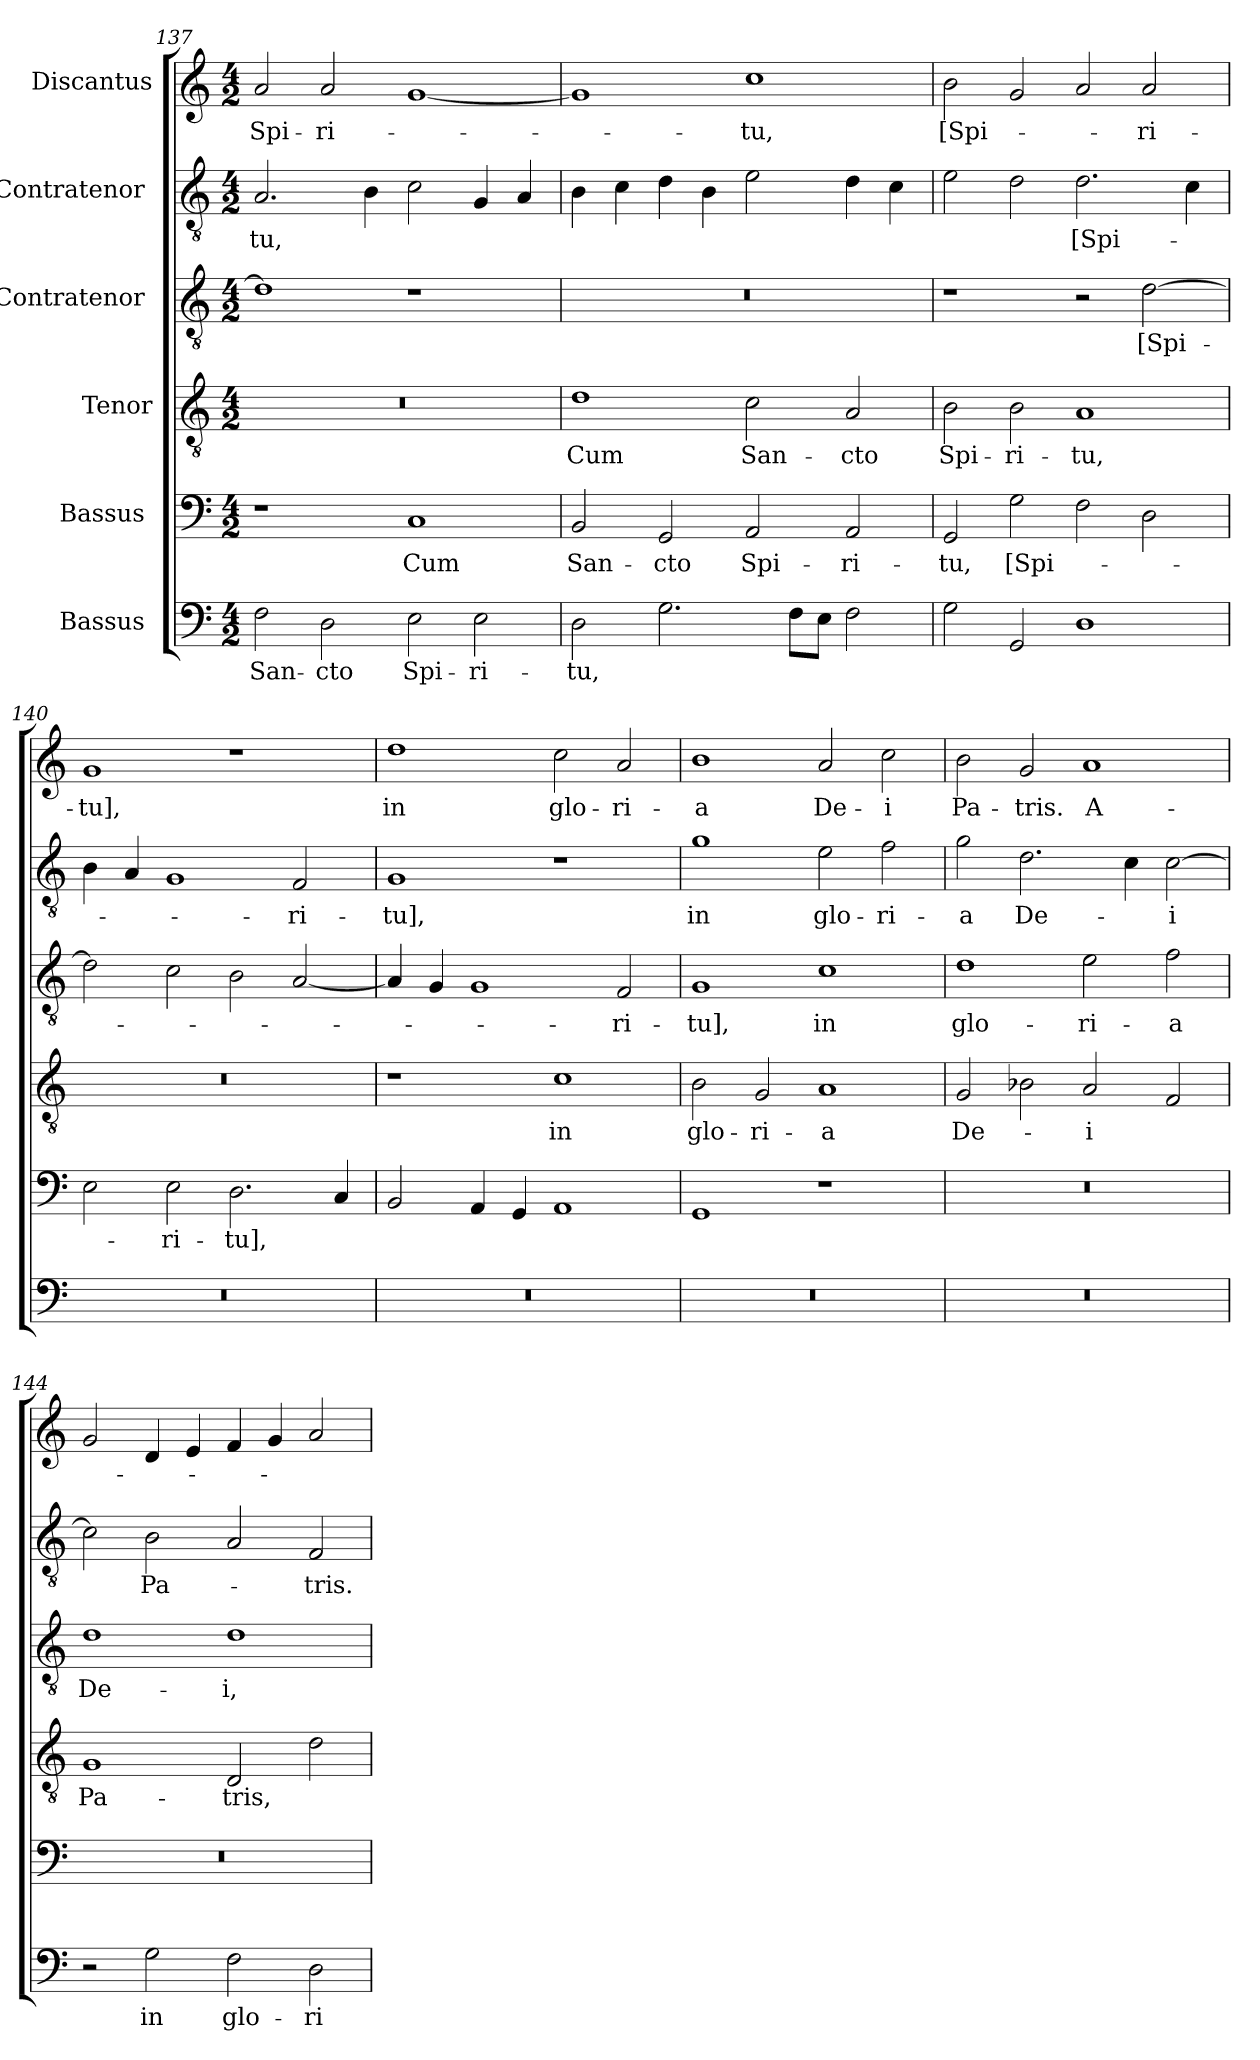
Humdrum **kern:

**kern	**text	**kern	**text	**kern	**text	**kern	**text	**kern	**text	**kern	**text
*part6	*part6	*part5	*part5	*part4	*part4	*part3	*part3	*part2	*part2	*part1	*part1
*staff6	*staff6	*staff5	*staff5	*staff4	*staff4	*staff3	*staff3	*staff2	*staff2	*staff1	*staff1
*I"Bassus [2]	*	*I"Bassus [1]	*	*I"Tenor	*	*I"Contratenor [2]	*	*I"Contratenor [1]	*	*I"Discantus	*
*clefF4	*	*clefF4	*	*clefGv2	*	*clefGv2	*	*clefGv2	*	*clefG2	*
*k[]	*	*k[]	*	*k[]	*	*k[]	*	*k[]	*	*k[]	*
*M4/2	*	*M4/2	*	*M4/2	*	*M4/2	*	*M4/2	*	*M4/2	*
=137	=137	=137	=137	=137	=137	=137	=137	=137	=137	=137	=137
2F\	San-	1r	.	0r	.	1d\]	.	2.A/	-tu,	2a/	Spi-
2D\	-cto	.	.	.	.	.	.	.	.	2a/	-ri-
.	.	.	.	.	.	.	.	4B\	.	.	.
2E\	Spi-	1C/	Cum	.	.	1r	.	2c\	.	[1g/	.
2E\	-ri-	.	.	.	.	.	.	4G/	.	.	.
.	.	.	.	.	.	.	.	4A/	.	.	.
=138	=138	=138	=138	=138	=138	=138	=138	=138	=138	=138	=138
2D\	-tu,	2BB/	San-	1d\	Cum	0r	.	4B\	.	1g/]	.
.	.	.	.	.	.	.	.	4c\	.	.	.
2.G\	.	2GG/	-cto	.	.	.	.	4d\	.	.	.
.	.	.	.	.	.	.	.	4B\	.	.	.
.	.	2AA/	Spi-	2c\	San-	.	.	2e\	.	1cc\	-tu,
8F\L	.	.	.	.	.	.	.	.	.	.	.
8E\J	.	.	.	.	.	.	.	.	.	.	.
2F\	.	2AA/	-ri-	2A/	-cto	.	.	4d\	.	.	.
.	.	.	.	.	.	.	.	4c\	.	.	.
=139	=139	=139	=139	=139	=139	=139	=139	=139	=139	=139	=139
2G\	.	2GG/	-tu,	2B\	Spi-	1r	.	2e\	.	2b\	[Spi-
2GG/	.	2G\	[Spi-	2B\	-ri-	.	.	2d\	.	2g/	.
1D\	.	2F\	.	1A/	-tu,	2r	.	2.d\	[Spi-	2a/	.
.	.	2D\	.	.	.	[2d\	[Spi-	.	.	2a/	-ri-
.	.	.	.	.	.	.	.	4c\	.	.	.
=140	=140	=140	=140	=140	=140	=140	=140	=140	=140	=140	=140
0r	.	2E\	.	0r	.	2d\]	.	4B\	.	1g/	-tu],
.	.	.	.	.	.	.	.	4A/	.	.	.
.	.	2E\	-ri-	.	.	2c\	.	1G/	.	.	.
.	.	2.D\	-tu],	.	.	2B\	.	.	.	1r	.
.	.	.	.	.	.	[2A/	.	2F/	-ri-	.	.
.	.	4C/	.	.	.	.	.	.	.	.	.
=141	=141	=141	=141	=141	=141	=141	=141	=141	=141	=141	=141
0r	.	2BB/	.	1r	.	4A/]	.	1G/	-tu],	1dd\	in
.	.	.	.	.	.	4G/	.	.	.	.	.
.	.	4AA/	.	.	.	1G/	.	.	.	.	.
.	.	4GG/	.	.	.	.	.	.	.	.	.
.	.	1AA/	.	1c\	in	.	.	1r	.	2cc\	glo-
.	.	.	.	.	.	2F/	-ri-	.	.	2a/	-ri-
=142	=142	=142	=142	=142	=142	=142	=142	=142	=142	=142	=142
0r	.	1GG/	.	2B\	glo-	1G/	-tu],	1g\	in	1b\	-a
.	.	.	.	2G/	-ri-	.	.	.	.	.	.
.	.	1r	.	1A/	-a	1c\	in	2e\	glo-	2a/	De-
.	.	.	.	.	.	.	.	2f\	-ri-	2cc\	-i
=143	=143	=143	=143	=143	=143	=143	=143	=143	=143	=143	=143
0r	.	0r	.	2G/	De-	1d\	glo-	2g\	-a	2b\	Pa-
.	.	.	.	2B-X\	.	.	.	2.d\	De-	2g/	-tris.
.	.	.	.	2A/	-i	2e\	-ri-	.	.	1a/	A-
.	.	.	.	.	.	.	.	4c\	.	.	.
.	.	.	.	2F/	.	2f\	-a	[2c\	-i	.	.
=144	=144	=144	=144	=144	=144	=144	=144	=144	=144	=144	=144
2r	.	0r	.	1G/	Pa-	1d\	De-	2c\]	.	2g/	.
2G\	in	.	.	.	.	.	.	2B\	Pa-	4d/	.
.	.	.	.	.	.	.	.	.	.	4e/	.
2F\	glo-	.	.	2D/	-tris,	1d\	-i,	2A/	.	4f/	.
.	.	.	.	.	.	.	.	.	.	4g/	.
2D\	-ri-	.	.	2d\	.	.	.	2F/	-tris.	2a/	.
=	=	=	=	=	=	=	=	=	=	=	=
*-	*-	*-	*-	*-	*-	*-	*-	*-	*-	*-	*-
